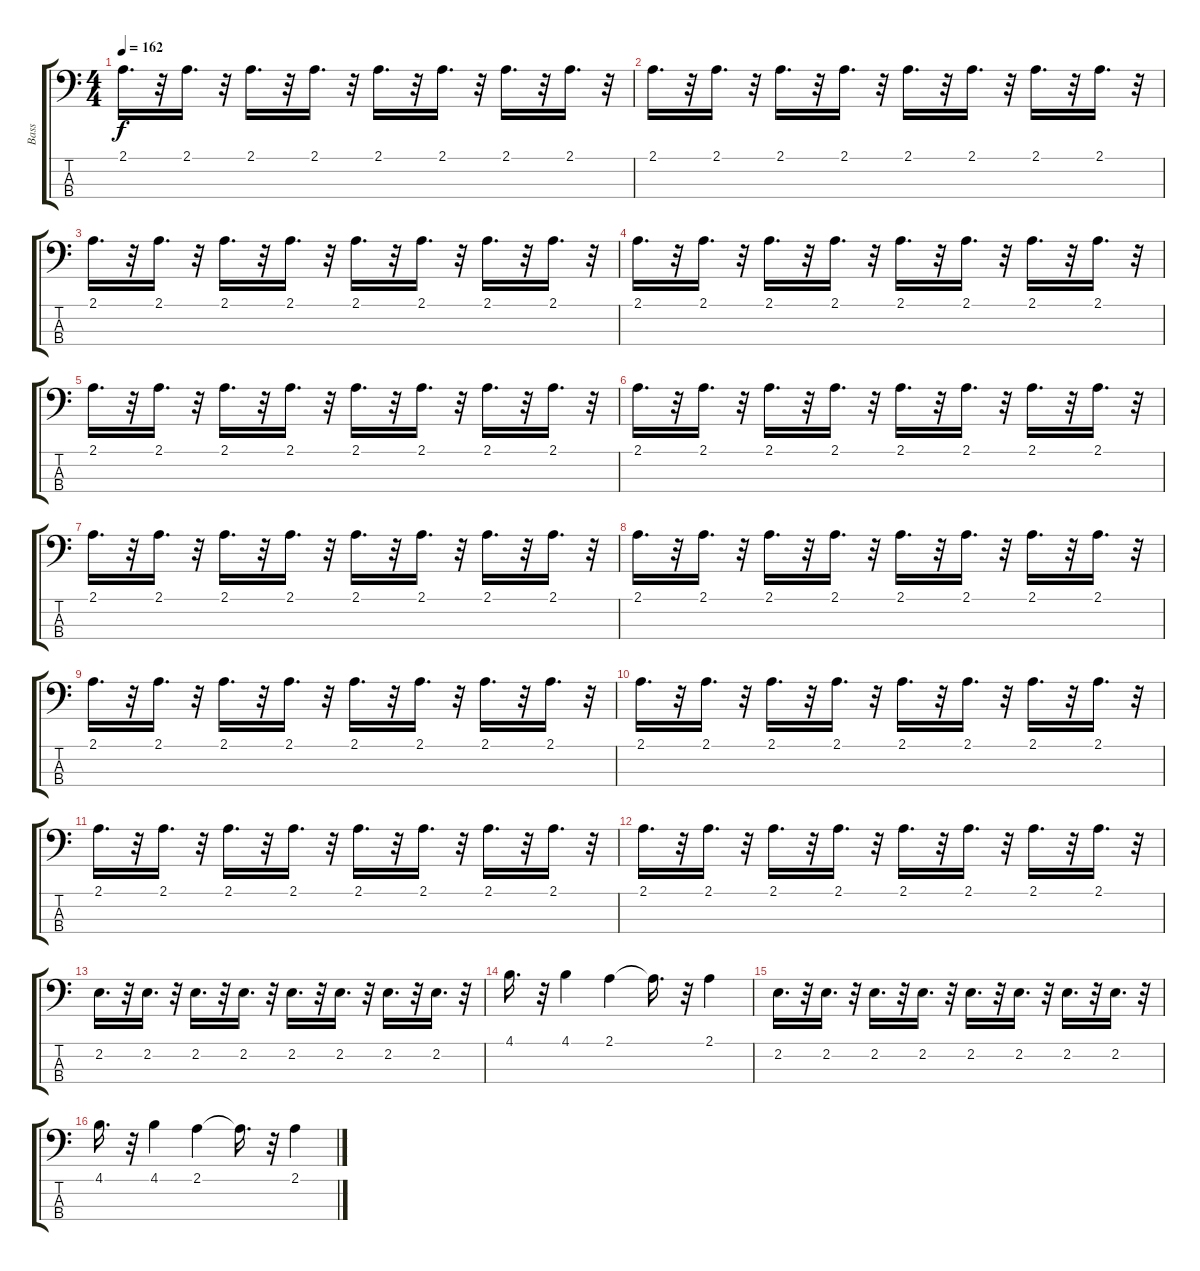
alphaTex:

\track ("Bass" "Bass") {instrument electricbasspick}
\staff {score tabs}
\tuning (G2 D2 A1 E1) {hide}
\ts (4 4)
\tempo 162
\clef f4
\ks c
2.1.16{d dy f} r.32 2.1.16{d} r.32 2.1.16{d} r.32 2.1.16{d} r.32 2.1.16{d} r.32 2.1.16{d} r.32 2.1.16{d} r.32 2.1.16{d} r.32 |
2.1.16{d} r.32 2.1.16{d} r.32 2.1.16{d} r.32 2.1.16{d} r.32 2.1.16{d} r.32 2.1.16{d} r.32 2.1.16{d} r.32 2.1.16{d} r.32 |
2.1.16{d} r.32 2.1.16{d} r.32 2.1.16{d} r.32 2.1.16{d} r.32 2.1.16{d} r.32 2.1.16{d} r.32 2.1.16{d} r.32 2.1.16{d} r.32 |
2.1.16{d} r.32 2.1.16{d} r.32 2.1.16{d} r.32 2.1.16{d} r.32 2.1.16{d} r.32 2.1.16{d} r.32 2.1.16{d} r.32 2.1.16{d} r.32 |
2.1.16{d} r.32 2.1.16{d} r.32 2.1.16{d} r.32 2.1.16{d} r.32 2.1.16{d} r.32 2.1.16{d} r.32 2.1.16{d} r.32 2.1.16{d} r.32 |
2.1.16{d} r.32 2.1.16{d} r.32 2.1.16{d} r.32 2.1.16{d} r.32 2.1.16{d} r.32 2.1.16{d} r.32 2.1.16{d} r.32 2.1.16{d} r.32 |
2.1.16{d} r.32 2.1.16{d} r.32 2.1.16{d} r.32 2.1.16{d} r.32 2.1.16{d} r.32 2.1.16{d} r.32 2.1.16{d} r.32 2.1.16{d} r.32 |
2.1.16{d} r.32 2.1.16{d} r.32 2.1.16{d} r.32 2.1.16{d} r.32 2.1.16{d} r.32 2.1.16{d} r.32 2.1.16{d} r.32 2.1.16{d} r.32 |
2.1.16{d} r.32 2.1.16{d} r.32 2.1.16{d} r.32 2.1.16{d} r.32 2.1.16{d} r.32 2.1.16{d} r.32 2.1.16{d} r.32 2.1.16{d} r.32 |
2.1.16{d} r.32 2.1.16{d} r.32 2.1.16{d} r.32 2.1.16{d} r.32 2.1.16{d} r.32 2.1.16{d} r.32 2.1.16{d} r.32 2.1.16{d} r.32 |
2.1.16{d} r.32 2.1.16{d} r.32 2.1.16{d} r.32 2.1.16{d} r.32 2.1.16{d} r.32 2.1.16{d} r.32 2.1.16{d} r.32 2.1.16{d} r.32 |
2.1.16{d} r.32 2.1.16{d} r.32 2.1.16{d} r.32 2.1.16{d} r.32 2.1.16{d} r.32 2.1.16{d} r.32 2.1.16{d} r.32 2.1.16{d} r.32 |
2.2.16{d} r.32 2.2.16{d} r.32 2.2.16{d} r.32 2.2.16{d} r.32 2.2.16{d} r.32 2.2.16{d} r.32 2.2.16{d} r.32 2.2.16{d} r.32 |
4.1.16{d} r.32 4.1.4 2.1.4 2.1{t}.16{d} r.32 2.1.4 |
2.2.16{d} r.32 2.2.16{d} r.32 2.2.16{d} r.32 2.2.16{d} r.32 2.2.16{d} r.32 2.2.16{d} r.32 2.2.16{d} r.32 2.2.16{d} r.32 |
4.1.16{d} r.32 4.1.4 2.1.4 2.1{t}.16{d} r.32 2.1.4
